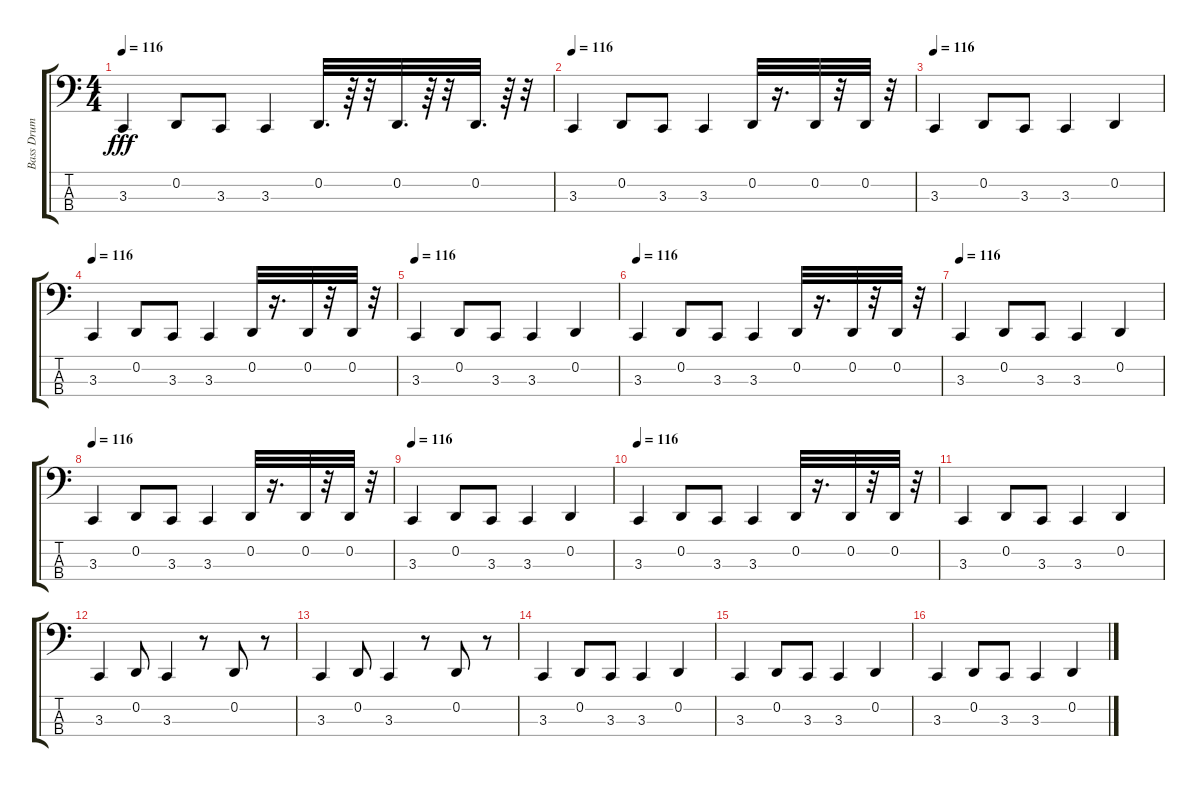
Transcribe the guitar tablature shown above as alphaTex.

\track ("Bass Drum & Snare" "Bass Drum ") {instrument percussiveorgan}
\staff {score tabs}
\tuning (G2 D2 A1 E1) {hide}
\ts (4 4)
\tempo 116
\clef f4
\ks c
3.3.4{dy fff} 0.2.8 3.3.8 3.3.4 0.2.32{d} r.64 r.32 0.2.32{d} r.64 r.32 0.2.32{d} r.64 r.32 |
\tempo 116
3.3.4 0.2.8 3.3.8 3.3.4 0.2.32 r.16{d} 0.2.32 r.32 0.2.32 r.32 |
\tempo 116
3.3.4 0.2.8 3.3.8 3.3.4 0.2.4 |
\tempo 116
3.3.4 0.2.8 3.3.8 3.3.4 0.2.32 r.16{d} 0.2.32 r.32 0.2.32 r.32 |
\tempo 116
3.3.4 0.2.8 3.3.8 3.3.4 0.2.4 |
\tempo 116
3.3.4 0.2.8 3.3.8 3.3.4 0.2.32 r.16{d} 0.2.32 r.32 0.2.32 r.32 |
\tempo 116
3.3.4 0.2.8 3.3.8 3.3.4 0.2.4 |
\tempo 116
3.3.4 0.2.8 3.3.8 3.3.4 0.2.32 r.16{d} 0.2.32 r.32 0.2.32 r.32 |
\tempo 116
3.3.4 0.2.8 3.3.8 3.3.4 0.2.4 |
\tempo 116
3.3.4 0.2.8 3.3.8 3.3.4 0.2.32 r.16{d} 0.2.32 r.32 0.2.32 r.32 |
3.3.4 0.2.8 3.3.8 3.3.4 0.2.4 |
3.3.4 0.2.8 3.3.4 r.8 0.2.8 r.8 |
3.3.4 0.2.8 3.3.4 r.8 0.2.8 r.8 |
3.3.4 0.2.8 3.3.8 3.3.4 0.2.4 |
3.3.4 0.2.8 3.3.8 3.3.4 0.2.4 |
3.3.4 0.2.8 3.3.8 3.3.4 0.2.4
